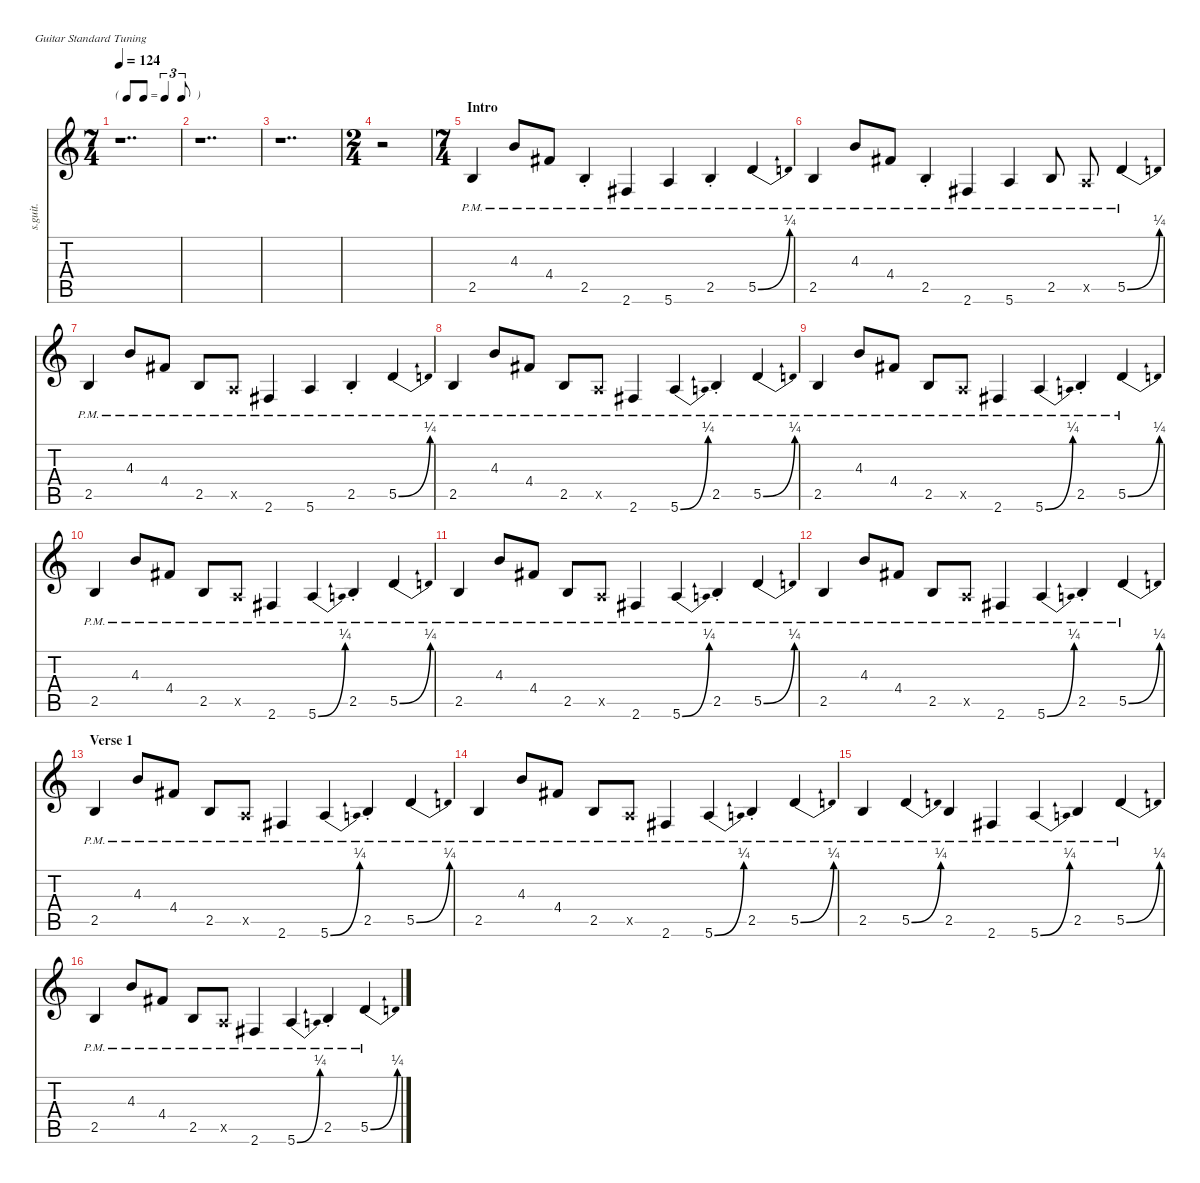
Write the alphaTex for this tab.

\defaultSystemsLayout 4
\hideDynamics
\bracketExtendMode nobrackets
\track ("David Gilmour | Fender Stratocaster | Lead Guitar" "s.guit.") {instrument overdrivenguitar}
\staff {score tabs}
\tuning (E4 B3 G3 D3 A2 E2)
\ts (7 4)
\beaming (8 2 2 2 2)
\tf triplet8th
\tempo 124
\clef g2
\ks c
r.1{dd dy f instrument overdrivenguitar} |
r.1{dd} |
r.1{dd} |
\ts (2 4)
\beaming (8 2 2 2 2)
r.2 |
\ts (7 4)
\beaming (8 2 2 2 2)
\section ("" "Intro")
2.5{pm}.4 4.3{pm}.8 4.4{pm acc #}.8 2.5{pm st}.4 2.6{pm acc #}.4 5.6{pm}.4 2.5{pm st}.4 5.5{be (bend 0 0 15 1) pm}.4 |
2.5{pm}.4 4.3{pm}.8 4.4{pm acc #}.8 2.5{pm st}.4 2.6{pm acc #}.4 5.6{pm}.4 2.5{pm}.8 0.5{pm x}.8 5.5{be (bend 0 0 15 1) pm}.4 |
2.5{pm}.4 4.3{pm}.8 4.4{pm acc #}.8 2.5{pm}.8 0.5{pm x}.8 2.6{pm acc #}.4 5.6{pm}.4 2.5{pm st}.4 5.5{be (bend 0 0 15 1) pm}.4 |
2.5{pm}.4 4.3{pm}.8 4.4{pm acc #}.8 2.5{pm}.8 0.5{pm x}.8 2.6{pm acc #}.4 5.6{be (bend 0 0 15 1) pm}.4 2.5{pm st}.4 5.5{be (bend 0 0 15 1) pm}.4 |
2.5{pm}.4 4.3{pm}.8 4.4{pm acc #}.8 2.5{pm}.8 0.5{pm x}.8 2.6{pm acc #}.4 5.6{be (bend 0 0 15 1) pm}.4 2.5{pm st}.4 5.5{be (bend 0 0 15 1) pm}.4 |
2.5{pm}.4 4.3{pm}.8 4.4{pm acc #}.8 2.5{pm}.8 0.5{pm x}.8 2.6{pm acc #}.4 5.6{be (bend 0 0 15 1) pm}.4 2.5{pm st}.4 5.5{be (bend 0 0 15 1) pm}.4 |
2.5{pm}.4 4.3{pm}.8 4.4{pm acc #}.8 2.5{pm}.8 0.5{pm x}.8 2.6{pm acc #}.4 5.6{be (bend 0 0 15 1) pm}.4 2.5{pm st}.4 5.5{be (bend 0 0 15 1) pm}.4 |
2.5{pm}.4 4.3{pm}.8 4.4{pm acc #}.8 2.5{pm}.8 0.5{pm x}.8 2.6{pm acc #}.4 5.6{be (bend 0 0 15 1) pm}.4 2.5{pm st}.4 5.5{be (bend 0 0 15 1) pm}.4 |
\section ("" "Verse 1")
2.5{pm}.4 4.3{pm}.8 4.4{pm acc #}.8 2.5{pm}.8 0.5{pm x}.8 2.6{pm acc #}.4 5.6{be (bend 0 0 15 1) pm}.4 2.5{pm st}.4 5.5{be (bend 0 0 15 1) pm}.4 |
2.5{pm}.4 4.3{pm}.8 4.4{pm acc #}.8 2.5{pm}.8 0.5{pm x}.8 2.6{pm acc #}.4 5.6{be (bend 0 0 15 1) pm}.4 2.5{pm st}.4 5.5{be (bend 0 0 15 1) pm}.4 |
2.5{pm}.4 5.5{be (bend 0 0 30 1) pm}.4 2.5{pm}.4 2.6{pm acc #}.4 5.6{be (bend 0 0 30 1) pm}.4 2.5{pm}.4 5.5{be (bend 0 0 30 1) pm}.4 |
2.5{pm}.4 4.3{pm}.8 4.4{pm acc #}.8 2.5{pm}.8 0.5{pm x}.8 2.6{pm acc #}.4 5.6{be (bend 0 0 15 1) pm}.4 2.5{pm st}.4 5.5{be (bend 0 0 15 1) pm}.4
